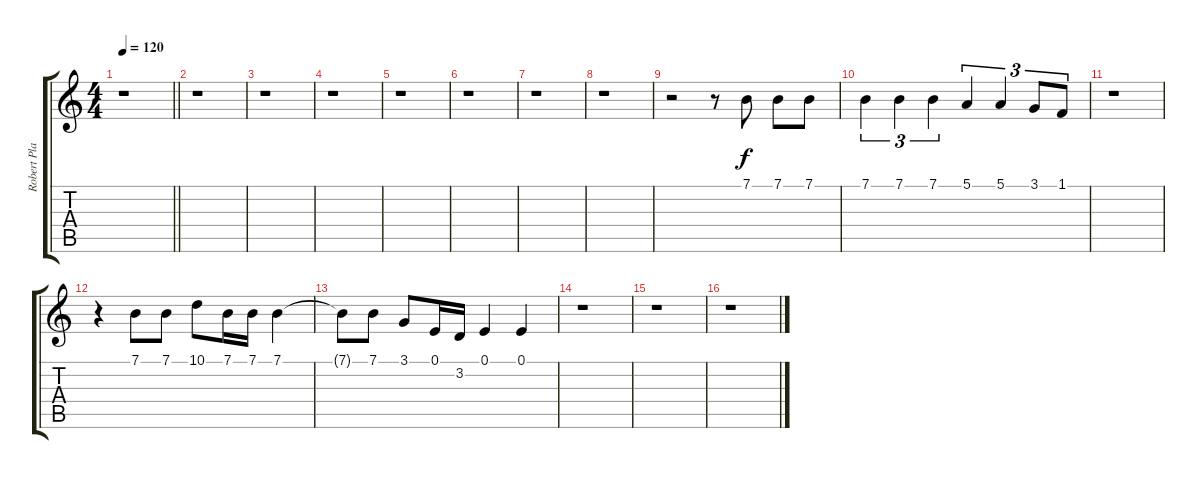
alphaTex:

\track ("Robert Plant - Vocal" "Robert Pla") {instrument flute}
\staff {score tabs}
\tuning (E4 B3 G3 D3 A2 E2) {hide}
\ts (4 4)
\tempo 120
\clef g2
\barLineRight lightlight
\ks c
r.1{dy f} |
r.1 |
r.1 |
r.1 |
r.1 |
r.1 |
r.1 |
r.1 |
r.2 r.8 7.1.8 7.1.8 7.1.8 |
7.1.4{tu (3 2)} 7.1.4{tu (3 2)} 7.1.4{tu (3 2)} 5.1.4{tu (3 2)} 5.1.4{tu (3 2)} 3.1.8{tu (3 2)} 1.1.8{tu (3 2)} |
r.1 |
r.4 7.1.8 7.1.8 10.1.8 7.1.16 7.1.16 7.1.4 |
7.1{t}.8 7.1.8 3.1.8 0.1.16 3.2.16 0.1.4 0.1.4 |
r.1 |
r.1 |
r.1
